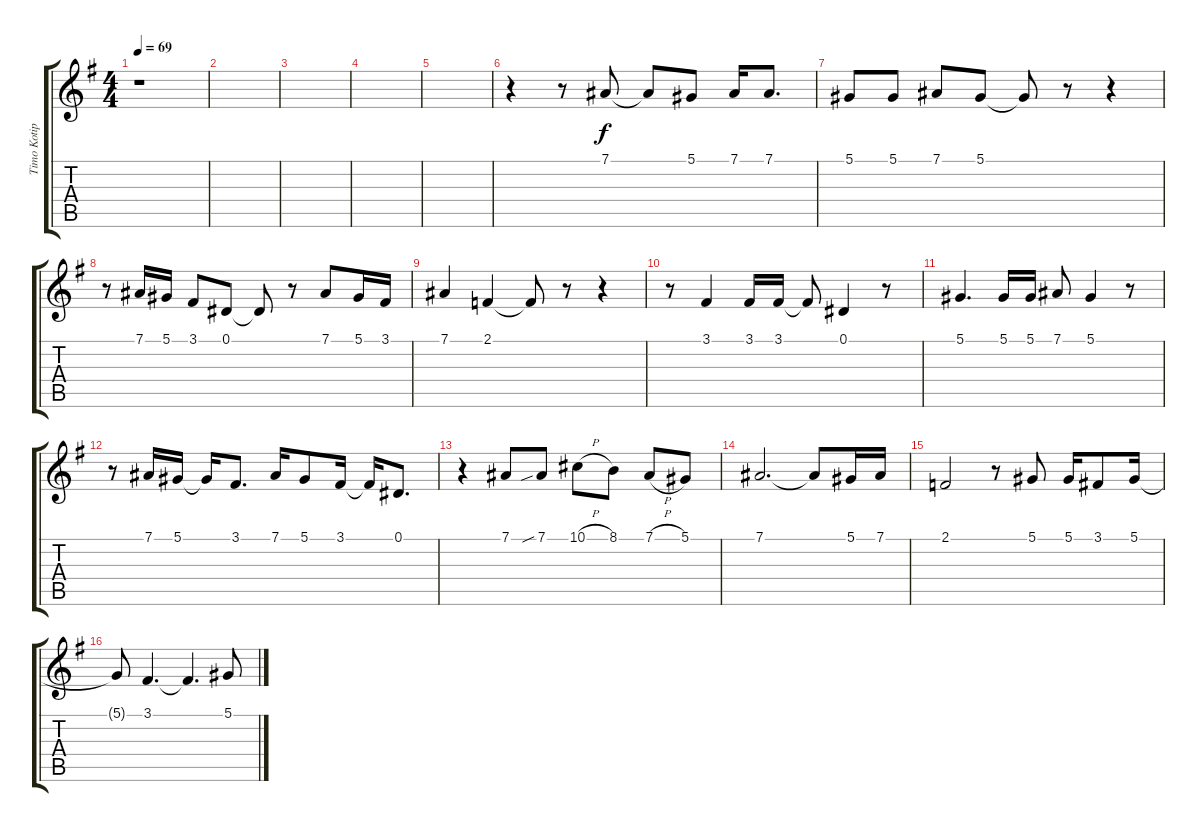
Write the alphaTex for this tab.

\track ("Timo Kotipelto" "Timo Kotip") {instrument pad7halo}
\staff {score tabs}
\tuning (Eb4 Bb3 Gb3 Db3 Ab2 Eb2) {hide}
\ts (4 4)
\tempo 69
\clef g2
\ks g
r.1{dy f} |
|
|
|
|
r.4 r.8 7.1.8 7.1{t}.8 5.1.8 7.1.16 7.1.8{d} |
5.1.8 5.1.8 7.1.8 5.1.8 5.1{t}.8 r.8 r.4 |
r.8 7.1.16 5.1.16 3.1.8 0.1.8 0.1{t}.8 r.8 7.1.8 5.1.16 3.1.16 |
7.1.4 2.1.4 2.1{t}.8 r.8 r.4 |
r.8 3.1.4 3.1.16 3.1.16 3.1{t}.8 0.1.4 r.8 |
5.1.4{d} 5.1.16 5.1.16 7.1.8 5.1.4 r.8 |
r.8 7.1.16 5.1.16 5.1{t}.16 3.1.8{d} 7.1.16 5.1.8 3.1.16 3.1{t}.16 0.1.8{d} |
r.4 7.1.8 7.1{sib}.8 10.1{h}.8 8.1.8 7.1{h}.8 5.1.8 |
7.1.2{d} 7.1{t}.8 5.1.16 7.1.16 |
2.1.2 r.8 5.1.8 5.1.16 3.1.8 5.1.16 |
5.1{t}.8 3.1.4{d} 3.1{t}.4{d} 5.1.8
